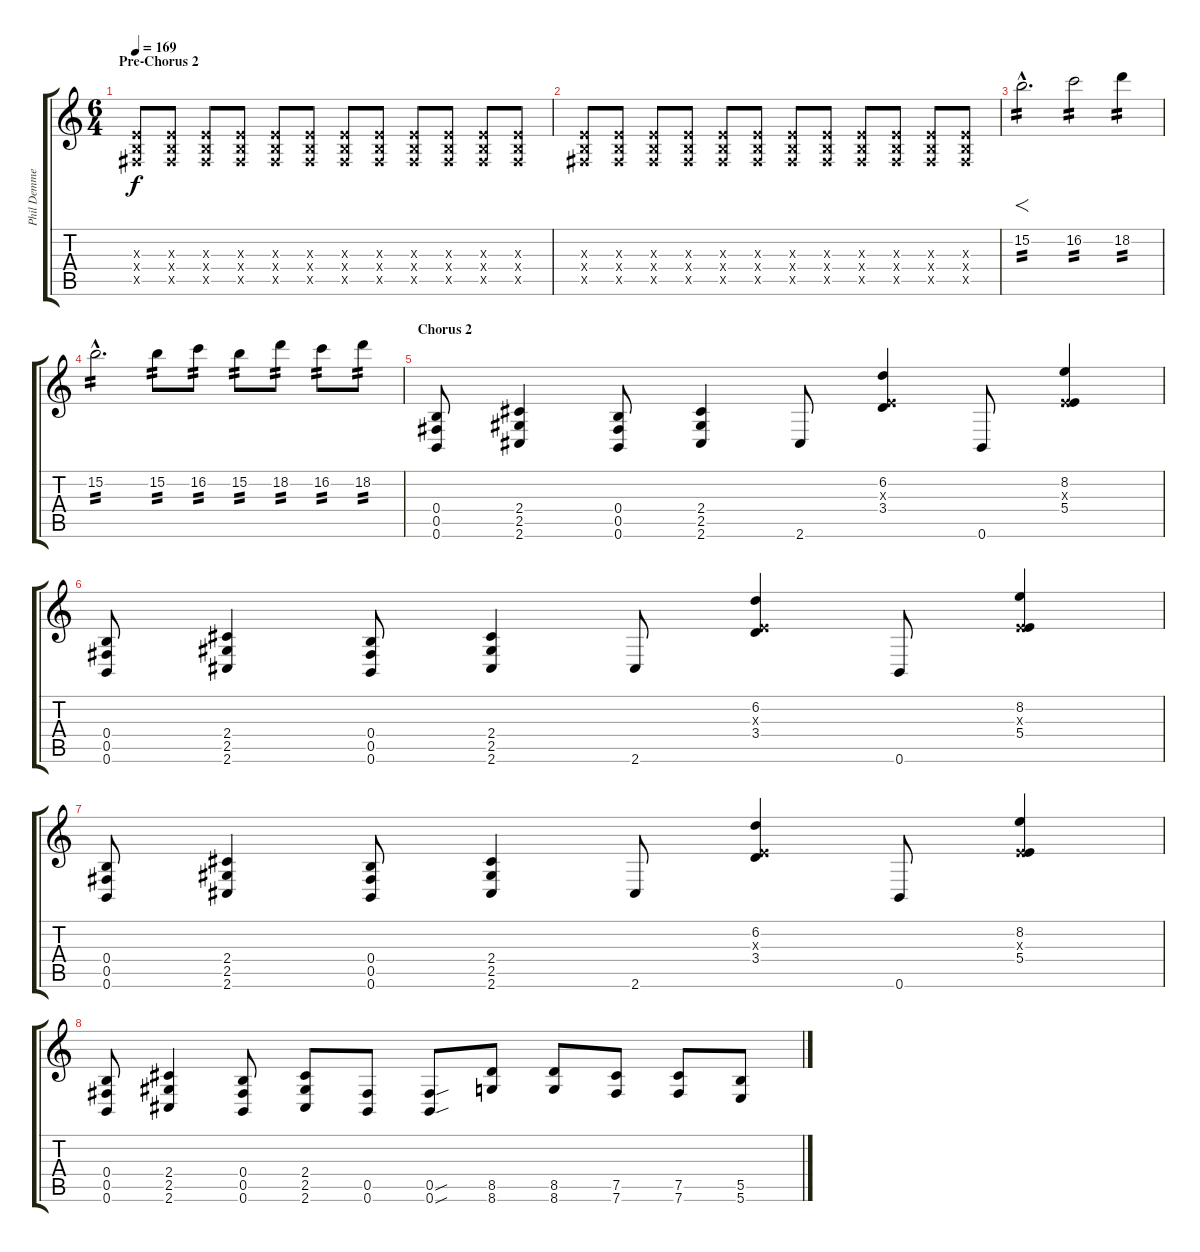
\track ("Phil Demmel" "Phil Demme") {instrument distortionguitar}
\staff {score tabs}
\tuning (Db4 Ab3 E3 B2 Gb2 B1) {hide}
\ts (6 4)
\section ("" "Pre-Chorus 2")
\tempo 169
\clef g2
\ks c
(0.3{x} 0.4{x} 0.5{x}).8{dy f} (0.3{x} 0.4{x} 0.5{x}).8 (0.3{x} 0.4{x} 0.5{x}).8 (0.3{x} 0.4{x} 0.5{x}).8 (0.3{x} 0.4{x} 0.5{x}).8 (0.3{x} 0.4{x} 0.5{x}).8 (0.3{x} 0.4{x} 0.5{x}).8 (0.3{x} 0.4{x} 0.5{x}).8 (0.3{x} 0.4{x} 0.5{x}).8 (0.3{x} 0.4{x} 0.5{x}).8 (0.3{x} 0.4{x} 0.5{x}).8 (0.3{x} 0.4{x} 0.5{x}).8 |
(0.3{x} 0.4{x} 0.5{x}).8 (0.3{x} 0.4{x} 0.5{x}).8 (0.3{x} 0.4{x} 0.5{x}).8 (0.3{x} 0.4{x} 0.5{x}).8 (0.3{x} 0.4{x} 0.5{x}).8 (0.3{x} 0.4{x} 0.5{x}).8 (0.3{x} 0.4{x} 0.5{x}).8 (0.3{x} 0.4{x} 0.5{x}).8 (0.3{x} 0.4{x} 0.5{x}).8 (0.3{x} 0.4{x} 0.5{x}).8 (0.3{x} 0.4{x} 0.5{x}).8 (0.3{x} 0.4{x} 0.5{x}).8 |
15.2{hac}.2{f d tp 2} 16.2.2{tp 2} 18.2.4{tp 2} |
15.2{hac}.2{d tp 2} 15.2.8{tp 2} 16.2.8{tp 2} 15.2.8{tp 2} 18.2.8{tp 2} 16.2.8{tp 2} 18.2.8{tp 2} |
\section ("" "Chorus 2")
(0.4 0.5 0.6).8 (2.4 2.5 2.6).4 (0.4 0.5 0.6).8 (2.4 2.5 2.6).4 2.6.8 (6.2 0.3{x} 3.4).4 0.6.8 (8.2 0.3{x} 5.4).4 |
(0.4 0.5 0.6).8 (2.4 2.5 2.6).4 (0.4 0.5 0.6).8 (2.4 2.5 2.6).4 2.6.8 (6.2 0.3{x} 3.4).4 0.6.8 (8.2 0.3{x} 5.4).4 |
(0.4 0.5 0.6).8 (2.4 2.5 2.6).4 (0.4 0.5 0.6).8 (2.4 2.5 2.6).4 2.6.8 (6.2 0.3{x} 3.4).4 0.6.8 (8.2 0.3{x} 5.4).4 |
(0.4 0.5 0.6).8 (2.4 2.5 2.6).4 (0.4 0.5 0.6).8 (2.4 2.5 2.6).8 (0.5 0.6).8 (0.5{sou} 0.6{sou}).8 (8.5 8.6).8 (8.5 8.6).8 (7.5 7.6).8 (7.5 7.6).8 (5.5 5.6).8
